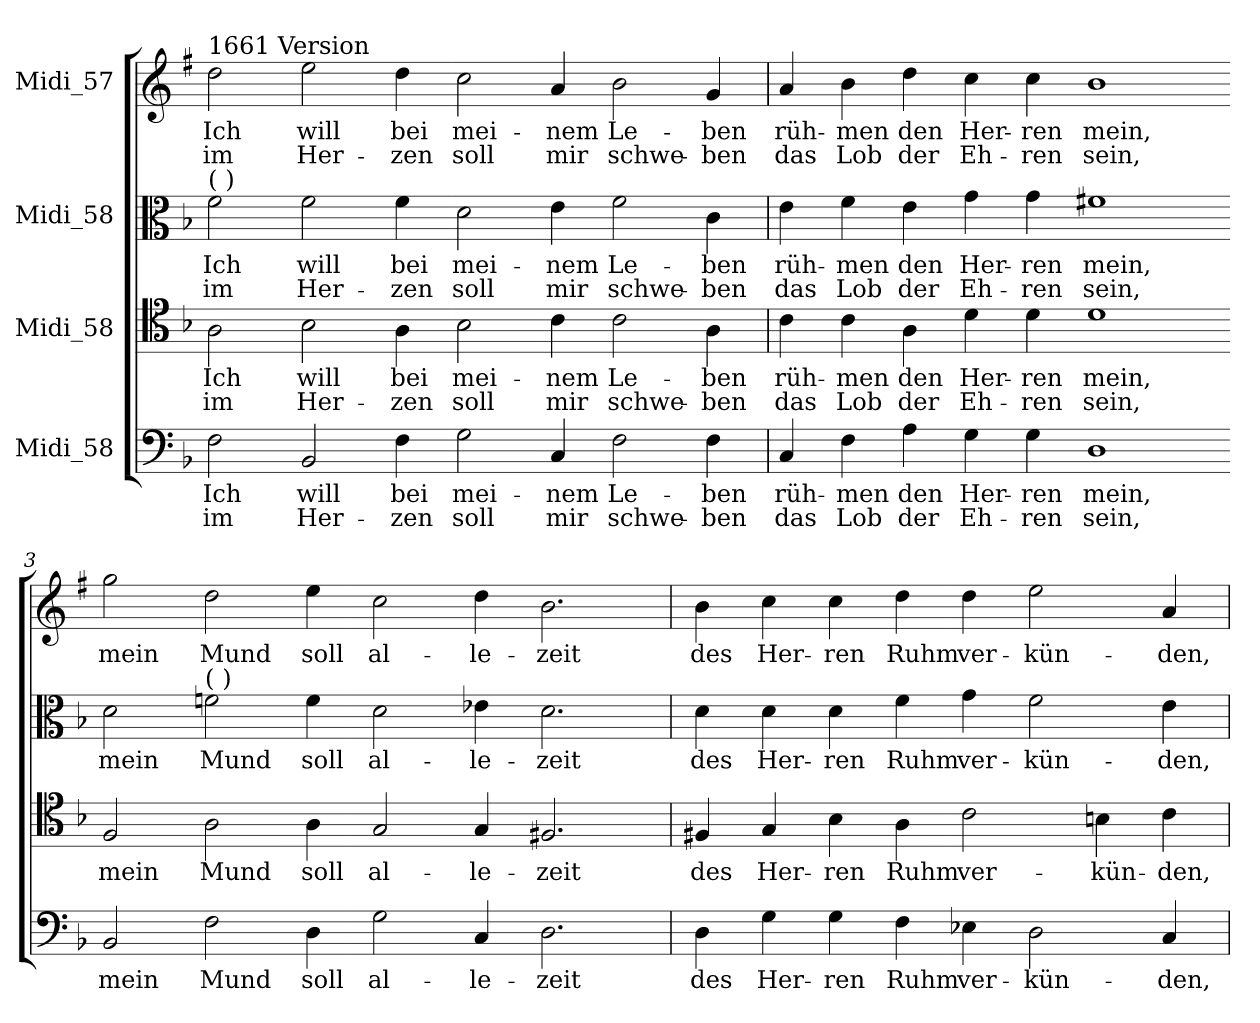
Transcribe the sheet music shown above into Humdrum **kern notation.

**kern	**text	**text	**kern	**text	**text	**kern	**text	**text	**kern	**text	**text
*part4	*part4	*part4	*part3	*part3	*part3	*part2	*part2	*part2	*part1	*part1	*part1
*staff4	*staff4	*staff4	*staff3	*staff3	*staff3	*staff2	*staff2	*staff2	*staff1	*staff1	*staff1
*I"Midi_58	*	*	*I"Midi_58	*	*	*I"Midi_58	*	*	*I"Midi_57	*	*
*clefF4	*	*	*clefC4	*	*	*clefC3	*	*	*clefG2	*	*
*	*	*	*	*	*	*	*	*	*ITrd1c2	*	*
*k[b-]	*	*	*k[b-]	*	*	*k[b-]	*	*	*k[b-]	*	*
*F:	*	*	*F:	*	*	*F:	*	*	*F:	*	*
=1	=1	=1	=1	=1	=1	=1	=1	=1	=1	=1	=1
!	!	!	!	!	!	!	!	!	!LO:TX:a:t=1661 Version	!	!
!	!	!	!	!	!	!LO:TX:a:t=(  )	!	!	!	!	!
!	!LO:LY:b	!LO:LY:b	!	!LO:LY:b	!LO:LY:b	!	!LO:LY:b	!LO:LY:b	!	!LO:LY:b	!LO:LY:b
2F	Ich	im	2A	Ich	im	2f	Ich	im	2cc	Ich	im
!	!LO:LY:b	!LO:LY:b	!	!LO:LY:b	!LO:LY:b	!	!LO:LY:b	!LO:LY:b	!	!LO:LY:b	!LO:LY:b
2BB-	will	Her-	2B-	will	Her-	2f	will	Her-	2dd	will	Her-
!	!LO:LY:b	!LO:LY:b	!	!LO:LY:b	!LO:LY:b	!	!LO:LY:b	!LO:LY:b	!	!LO:LY:b	!LO:LY:b
4F	-bei	zen	4A	-bei	zen	4f	-bei	zen	4cc	-bei	zen
!	!LO:LY:b	!LO:LY:b	!	!LO:LY:b	!LO:LY:b	!	!LO:LY:b	!LO:LY:b	!	!LO:LY:b	!LO:LY:b
2G	mei-	-soll	2B-	mei-	-soll	2d	mei-	-soll	2b-	mei-	-soll
!	!LO:LY:b	!LO:LY:b	!	!LO:LY:b	!LO:LY:b	!	!LO:LY:b	!LO:LY:b	!	!LO:LY:b	!LO:LY:b
4C	nem	mir	4c	nem	mir	4e	nem	mir	4g	nem	mir
!	!LO:LY:b	!LO:LY:b	!	!LO:LY:b	!LO:LY:b	!	!LO:LY:b	!LO:LY:b	!	!LO:LY:b	!LO:LY:b
2F	Le-	-schwe-	2c	Le-	-schwe-	2f	Le-	-schwe-	2a	Le-	-schwe-
!	!LO:LY:b	!LO:LY:b	!	!LO:LY:b	!LO:LY:b	!	!LO:LY:b	!LO:LY:b	!	!LO:LY:b	!LO:LY:b
4F	-ben	ben	4A	-ben	ben	4c	-ben	ben	4f	-ben	ben
=2	=2	=2	=2	=2	=2	=2	=2	=2	=2	=2	=2
!	!LO:LY:b	!LO:LY:b	!	!LO:LY:b	!LO:LY:b	!	!LO:LY:b	!LO:LY:b	!	!LO:LY:b	!LO:LY:b
4C	rüh-	-das	4c	rüh-	-das	4e	rüh-	-das	4g	rüh-	-das
!	!LO:LY:b	!LO:LY:b	!	!LO:LY:b	!LO:LY:b	!	!LO:LY:b	!LO:LY:b	!	!LO:LY:b	!LO:LY:b
4F	men	Lob	4c	men	Lob	4f	men	Lob	4a	men	Lob
!	!LO:LY:b	!LO:LY:b	!	!LO:LY:b	!LO:LY:b	!	!LO:LY:b	!LO:LY:b	!	!LO:LY:b	!LO:LY:b
4A	den	der	4A	den	der	4e	den	der	4cc	den	der
!	!LO:LY:b	!LO:LY:b	!	!LO:LY:b	!LO:LY:b	!	!LO:LY:b	!LO:LY:b	!	!LO:LY:b	!LO:LY:b
4G	Her-	-Eh-	4d	Her-	-Eh-	4g	Her-	-Eh-	4b-	Her-	-Eh-
!	!LO:LY:b	!LO:LY:b	!	!LO:LY:b	!LO:LY:b	!	!LO:LY:b	!LO:LY:b	!	!LO:LY:b	!LO:LY:b
4G	-ren	ren	4d	-ren	ren	4g	-ren	ren	4b-	-ren	ren
!	!LO:LY:b	!LO:LY:b	!	!LO:LY:b	!LO:LY:b	!	!LO:LY:b	!LO:LY:b	!	!LO:LY:b	!LO:LY:b
1D	mein,	sein,	1d	mein,	sein,	1f#X	mein,	sein,	1a	mein,	sein,
!!LO:LB:g=z
=3-	=3-	=3-	=3-	=3-	=3-	=3-	=3-	=3-	=3-	=3-	=3-
!	!LO:LY:b	!	!	!LO:LY:b	!	!	!LO:LY:b	!	!	!LO:LY:b	!
2BB-	mein	.	2F	mein	.	2d	mein	.	2ff	mein	.
!	!	!	!	!	!	!LO:TX:a:t=(  )	!	!	!	!	!
!	!LO:LY:b	!	!	!LO:LY:b	!	!	!LO:LY:b	!	!	!LO:LY:b	!
2F	Mund	.	2A	Mund	.	2f	Mund	.	2cc	Mund	.
!	!LO:LY:b	!	!	!LO:LY:b	!	!	!LO:LY:b	!	!	!LO:LY:b	!
4D	soll	.	4A	soll	.	4f	soll	.	4dd	soll	.
!	!LO:LY:b	!	!	!LO:LY:b	!	!	!LO:LY:b	!	!	!LO:LY:b	!
2G	al-	.	2G	al-	.	2d	al-	.	2b-	al-	.
!	!LO:LY:b	!	!	!LO:LY:b	!	!	!LO:LY:b	!	!	!LO:LY:b	!
4C	-le-	.	4G	-le-	.	4e-X	-le-	.	4cc	-le-	.
!	!LO:LY:b	!	!	!LO:LY:b	!	!	!LO:LY:b	!	!	!LO:LY:b	!
2.D	-zeit	.	2.F#X	-zeit	.	2.d	-zeit	.	2.a	-zeit	.
=4	=4	=4	=4	=4	=4	=4	=4	=4	=4	=4	=4
!	!LO:LY:b	!	!	!LO:LY:b	!	!	!LO:LY:b	!	!	!LO:LY:b	!
4D	des	.	4F#X	des	.	4d	des	.	4a	des	.
!	!LO:LY:b	!	!	!LO:LY:b	!	!	!LO:LY:b	!	!	!LO:LY:b	!
4G	Her-	.	4G	Her-	.	4d	Her-	.	4b-	Her-	.
!	!LO:LY:b	!	!	!LO:LY:b	!	!	!LO:LY:b	!	!	!LO:LY:b	!
4G	-ren	.	4B-	-ren	.	4d	-ren	.	4b-	-ren	.
!	!LO:LY:b	!	!	!LO:LY:b	!	!	!LO:LY:b	!	!	!LO:LY:b	!
4F	Ruhm	.	4A	Ruhm	.	4f	Ruhm	.	4cc	Ruhm	.
!	!LO:LY:b	!	!	!LO:LY:b	!	!	!LO:LY:b	!	!	!LO:LY:b	!
4E-X	ver-	.	2c	ver-	.	4g	ver-	.	4cc	ver-	.
!	!LO:LY:b	!	!	!	!	!	!LO:LY:b	!	!	!LO:LY:b	!
2D	-kün-	.	.	.	.	2f	-kün-	.	2dd	-kün-	.
!	!	!	!	!LO:LY:b	!	!	!	!	!	!	!
.	.	.	4Bn	-kün-	.	.	.	.	.	.	.
!	!LO:LY:b	!	!	!LO:LY:b	!	!	!LO:LY:b	!	!	!LO:LY:b	!
4C	-den,	.	4c	-den,	.	4e	-den,	.	4g	-den,	.
=	=	=	=	=	=	=	=	=	=	=	=
*-	*-	*-	*-	*-	*-	*-	*-	*-	*-	*-	*-
